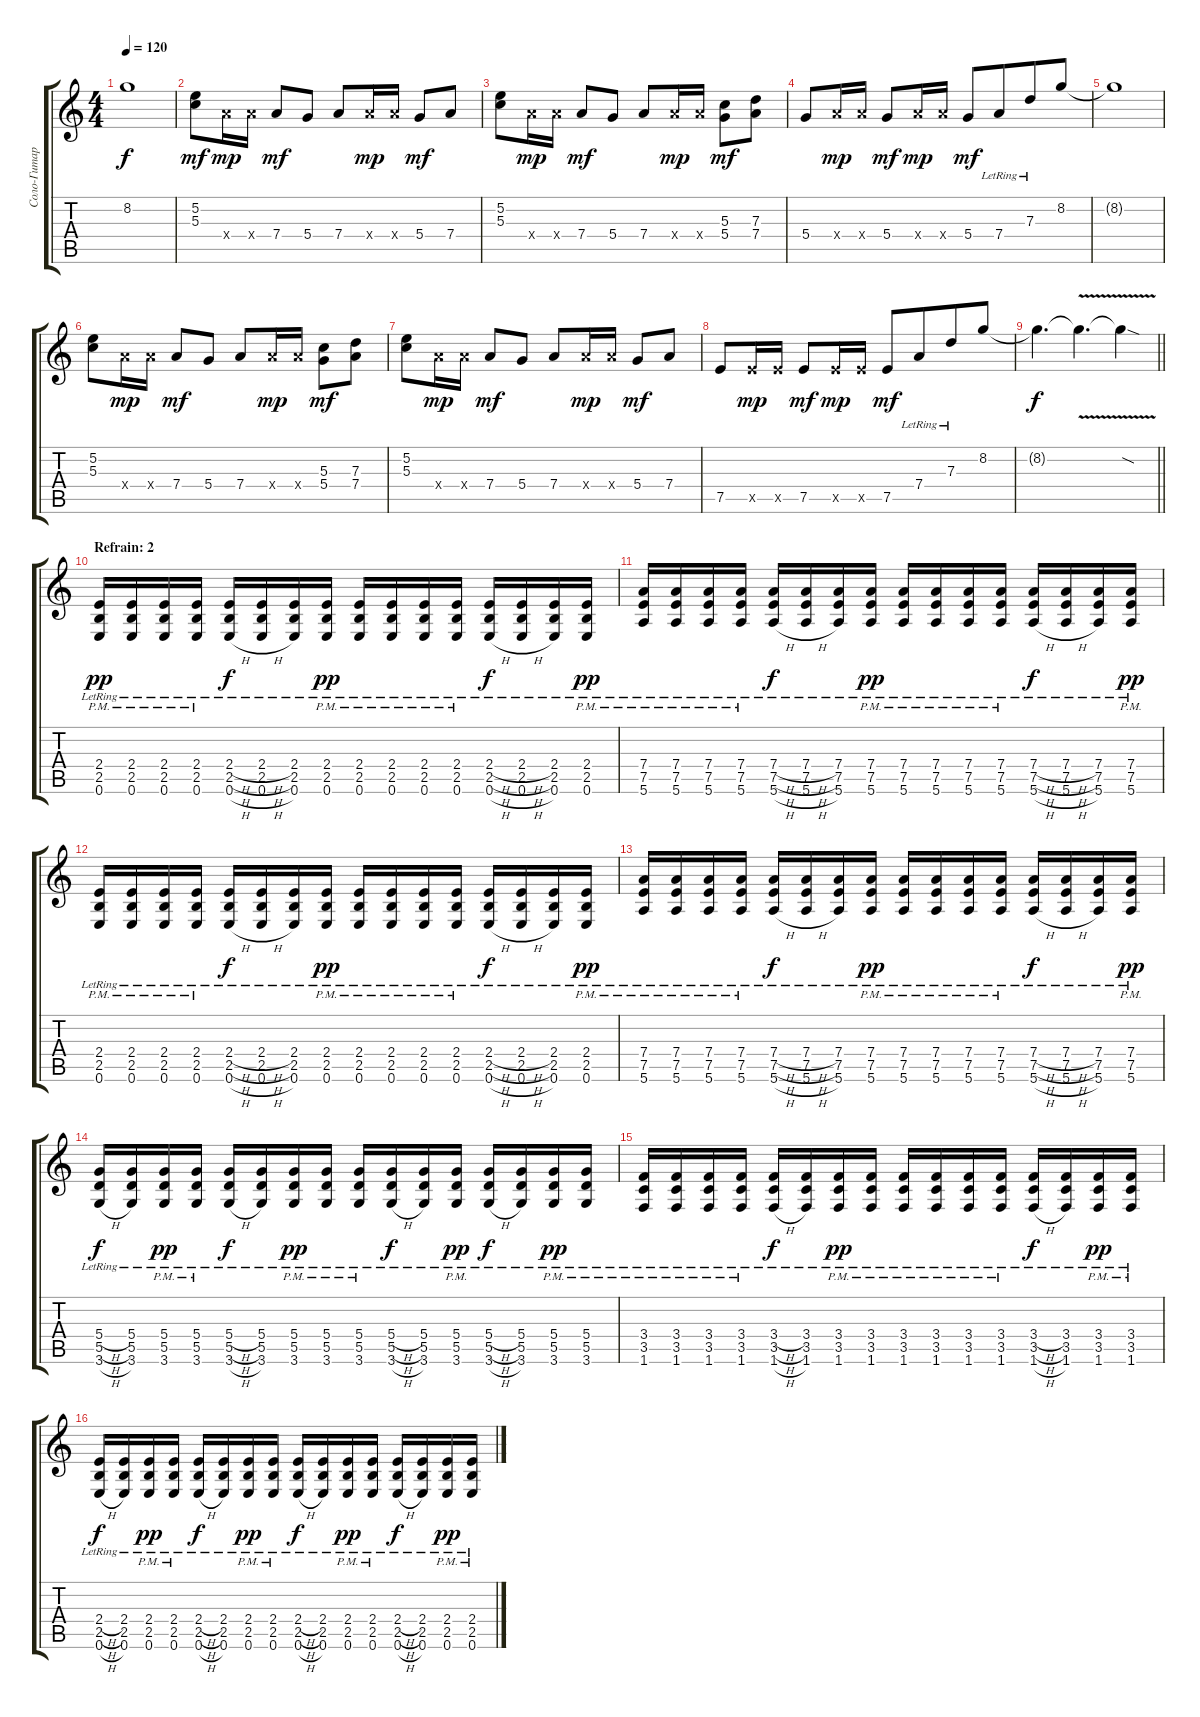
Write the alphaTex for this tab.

\track ("Соло-Гитара 2" "Соло-Гитар") {instrument overdrivenguitar}
\staff {score tabs}
\tuning (E4 B3 G3 D3 A2 E2) {hide}
\ts (4 4)
\tempo 120
\clef g2
\ks c
8.2{t}.1{dy f} |
(5.2 5.3).8{dy mf} 7.4{x}.16{dy mp} 7.4{x}.16 7.4.8{dy mf} 5.4.8 7.4.8 7.4{x}.16{dy mp} 7.4{x}.16 5.4.8{dy mf} 7.4.8 |
(5.2 5.3).8 7.4{x}.16{dy mp} 7.4{x}.16 7.4.8{dy mf} 5.4.8 7.4.8 7.4{x}.16{dy mp} 7.4{x}.16 (5.3 5.4).8{dy mf} (7.3 7.4).8 |
5.4.8 7.4{x}.16{dy mp} 7.4{x}.16 5.4.8{dy mf} 7.4{x}.16{dy mp} 7.4{x}.16 5.4.8{dy mf beam Up} 7.4{lr}.8{beam Up beam merge} 7.3{lr}.8{beam Up} 8.2.8{beam Up} |
8.2{t}.1 |
(5.2 5.3).8 7.4{x}.16{dy mp} 7.4{x}.16 7.4.8{dy mf} 5.4.8 7.4.8 7.4{x}.16{dy mp} 7.4{x}.16 (5.3 5.4).8{dy mf} (7.3 7.4).8 |
(5.2 5.3).8 7.4{x}.16{dy mp} 7.4{x}.16 7.4.8{dy mf} 5.4.8 7.4.8 7.4{x}.16{dy mp} 7.4{x}.16 5.4.8{dy mf} 7.4.8 |
7.5.8 7.5{x}.16{dy mp} 7.5{x}.16 7.5.8{dy mf} 7.5{x}.16{dy mp} 7.5{x}.16 7.5.8{dy mf beam Up} 7.4{lr}.8{beam Up beam merge} 7.3{lr}.8{beam Up} 8.2.8{beam Up} |
\barLineRight lightlight
8.2{t}.4{d dy f} 8.2{v t}.4{d} 8.2{sod t}.4 |
\section ("" "Refrain: 2")
(2.4{pm lr} 2.5{pm} 0.6{pm}).16{dy pp} (2.4{pm lr} 2.5{pm} 0.6{pm}).16 (2.4{pm lr} 2.5{pm} 0.6{pm}).16 (2.4{pm lr} 2.5{pm} 0.6{pm}).16 (2.4{h lr} 2.5{h} 0.6{h}).16{dy f} (2.4{h lr} 2.5{h} 0.6{h}).16 (2.4{lr} 2.5 0.6).16 (2.4{pm lr} 2.5{pm} 0.6{pm}).16{dy pp} (2.4{pm lr} 2.5{pm} 0.6{pm}).16 (2.4{pm lr} 2.5{pm} 0.6{pm}).16 (2.4{pm lr} 2.5{pm} 0.6{pm}).16 (2.4{pm lr} 2.5{pm} 0.6{pm}).16 (2.4{h lr} 2.5{h} 0.6{h}).16{dy f} (2.4{h lr} 2.5{h} 0.6{h}).16 (2.4{lr} 2.5 0.6).16 (2.4{pm lr} 2.5{pm} 0.6{pm}).16{dy pp} |
(7.4{pm lr} 7.5{pm} 5.6{pm}).16 (7.4{pm lr} 7.5{pm} 5.6{pm}).16 (7.4{pm lr} 7.5{pm} 5.6{pm}).16 (7.4{pm lr} 7.5{pm} 5.6{pm}).16 (7.4{h lr} 7.5{h} 5.6{h}).16{dy f} (7.4{h lr} 7.5{h} 5.6{h}).16 (7.4{lr} 7.5 5.6).16 (7.4{pm lr} 7.5{pm} 5.6{pm}).16{dy pp} (7.4{pm lr} 7.5{pm} 5.6{pm}).16 (7.4{pm lr} 7.5{pm} 5.6{pm}).16 (7.4{pm lr} 7.5{pm} 5.6{pm}).16 (7.4{pm lr} 7.5{pm} 5.6{pm}).16 (7.4{h lr} 7.5{h} 5.6{h}).16{dy f} (7.4{h lr} 7.5{h} 5.6{h}).16 (7.4{lr} 7.5 5.6).16 (7.4{pm lr} 7.5{pm} 5.6{pm}).16{dy pp} |
(2.4{pm lr} 2.5{pm} 0.6{pm}).16 (2.4{pm lr} 2.5{pm} 0.6{pm}).16 (2.4{pm lr} 2.5{pm} 0.6{pm}).16 (2.4{pm lr} 2.5{pm} 0.6{pm}).16 (2.4{h lr} 2.5{h} 0.6{h}).16{dy f} (2.4{h lr} 2.5{h} 0.6{h}).16 (2.4{lr} 2.5 0.6).16 (2.4{pm lr} 2.5{pm} 0.6{pm}).16{dy pp} (2.4{pm lr} 2.5{pm} 0.6{pm}).16 (2.4{pm lr} 2.5{pm} 0.6{pm}).16 (2.4{pm lr} 2.5{pm} 0.6{pm}).16 (2.4{pm lr} 2.5{pm} 0.6{pm}).16 (2.4{h lr} 2.5{h} 0.6{h}).16{dy f} (2.4{h lr} 2.5{h} 0.6{h}).16 (2.4{lr} 2.5 0.6).16 (2.4{pm lr} 2.5{pm} 0.6{pm}).16{dy pp} |
(7.4{pm lr} 7.5{pm} 5.6{pm}).16 (7.4{pm lr} 7.5{pm} 5.6{pm}).16 (7.4{pm lr} 7.5{pm} 5.6{pm}).16 (7.4{pm lr} 7.5{pm} 5.6{pm}).16 (7.4{h lr} 7.5{h} 5.6{h}).16{dy f} (7.4{h lr} 7.5{h} 5.6{h}).16 (7.4{lr} 7.5 5.6).16 (7.4{pm lr} 7.5{pm} 5.6{pm}).16{dy pp} (7.4{pm lr} 7.5{pm} 5.6{pm}).16 (7.4{pm lr} 7.5{pm} 5.6{pm}).16 (7.4{pm lr} 7.5{pm} 5.6{pm}).16 (7.4{pm lr} 7.5{pm} 5.6{pm}).16 (7.4{h lr} 7.5{h} 5.6{h}).16{dy f} (7.4{h lr} 7.5{h} 5.6{h}).16 (7.4{lr} 7.5 5.6).16 (7.4{pm lr} 7.5{pm} 5.6{pm}).16{dy pp} |
(5.4{h lr} 5.5{h} 3.6{h}).16{dy f} (5.4{lr} 5.5 3.6).16 (5.4{pm lr} 5.5{pm} 3.6{pm}).16{dy pp} (5.4{pm lr} 5.5{pm} 3.6{pm}).16 (5.4{h lr} 5.5{h} 3.6{h}).16{dy f} (5.4{lr} 5.5 3.6).16 (5.4{pm lr} 5.5{pm} 3.6{pm}).16{dy pp} (5.4{pm lr} 5.5{pm} 3.6{pm}).16 (5.4{pm lr} 5.5{pm} 3.6{pm}).16 (5.4{h lr} 5.5{h} 3.6{h}).16{dy f} (5.4{lr} 5.5 3.6).16 (5.4{pm lr} 5.5{pm} 3.6{pm}).16{dy pp} (5.4{h lr} 5.5{h} 3.6{h}).16{dy f} (5.4{lr} 5.5 3.6).16 (5.4{pm lr} 5.5{pm} 3.6{pm}).16{dy pp} (5.4{pm lr} 5.5{pm} 3.6{pm}).16 |
(3.4{pm lr} 3.5{pm} 1.6{pm}).16 (3.4{pm lr} 3.5{pm} 1.6{pm}).16 (3.4{pm lr} 3.5{pm} 1.6{pm}).16 (3.4{pm lr} 3.5{pm} 1.6{pm}).16 (3.4{h lr} 3.5{h} 1.6{h}).16{dy f} (3.4{lr} 3.5 1.6).16 (3.4{pm lr} 3.5{pm} 1.6{pm}).16{dy pp} (3.4{pm lr} 3.5{pm} 1.6{pm}).16 (3.4{pm lr} 3.5{pm} 1.6{pm}).16 (3.4{pm lr} 3.5{pm} 1.6{pm}).16 (3.4{pm lr} 3.5{pm} 1.6{pm}).16 (3.4{pm lr} 3.5{pm} 1.6{pm}).16 (3.4{h lr} 3.5{h} 1.6{h}).16{dy f} (3.4{lr} 3.5 1.6).16 (3.4{pm lr} 3.5{pm} 1.6{pm}).16{dy pp} (3.4{pm lr} 3.5{pm} 1.6{pm}).16 |
(2.4{h lr} 2.5{h} 0.6{h}).16{dy f} (2.4{lr} 2.5 0.6).16 (2.4{pm lr} 2.5{pm} 0.6{pm}).16{dy pp} (2.4{pm lr} 2.5{pm} 0.6{pm}).16 (2.4{h lr} 2.5{h} 0.6{h}).16{dy f} (2.4{lr} 2.5 0.6).16 (2.4{pm lr} 2.5{pm} 0.6{pm}).16{dy pp} (2.4{pm lr} 2.5{pm} 0.6{pm}).16 (2.4{h lr} 2.5{h} 0.6{h}).16{dy f} (2.4{lr} 2.5 0.6).16 (2.4{pm lr} 2.5{pm} 0.6{pm}).16{dy pp} (2.4{pm lr} 2.5{pm} 0.6{pm}).16 (2.4{h lr} 2.5{h} 0.6{h}).16{dy f} (2.4{lr} 2.5 0.6).16 (2.4{pm lr} 2.5{pm} 0.6{pm}).16{dy pp} (2.4{pm lr} 2.5{pm} 0.6{pm}).16
